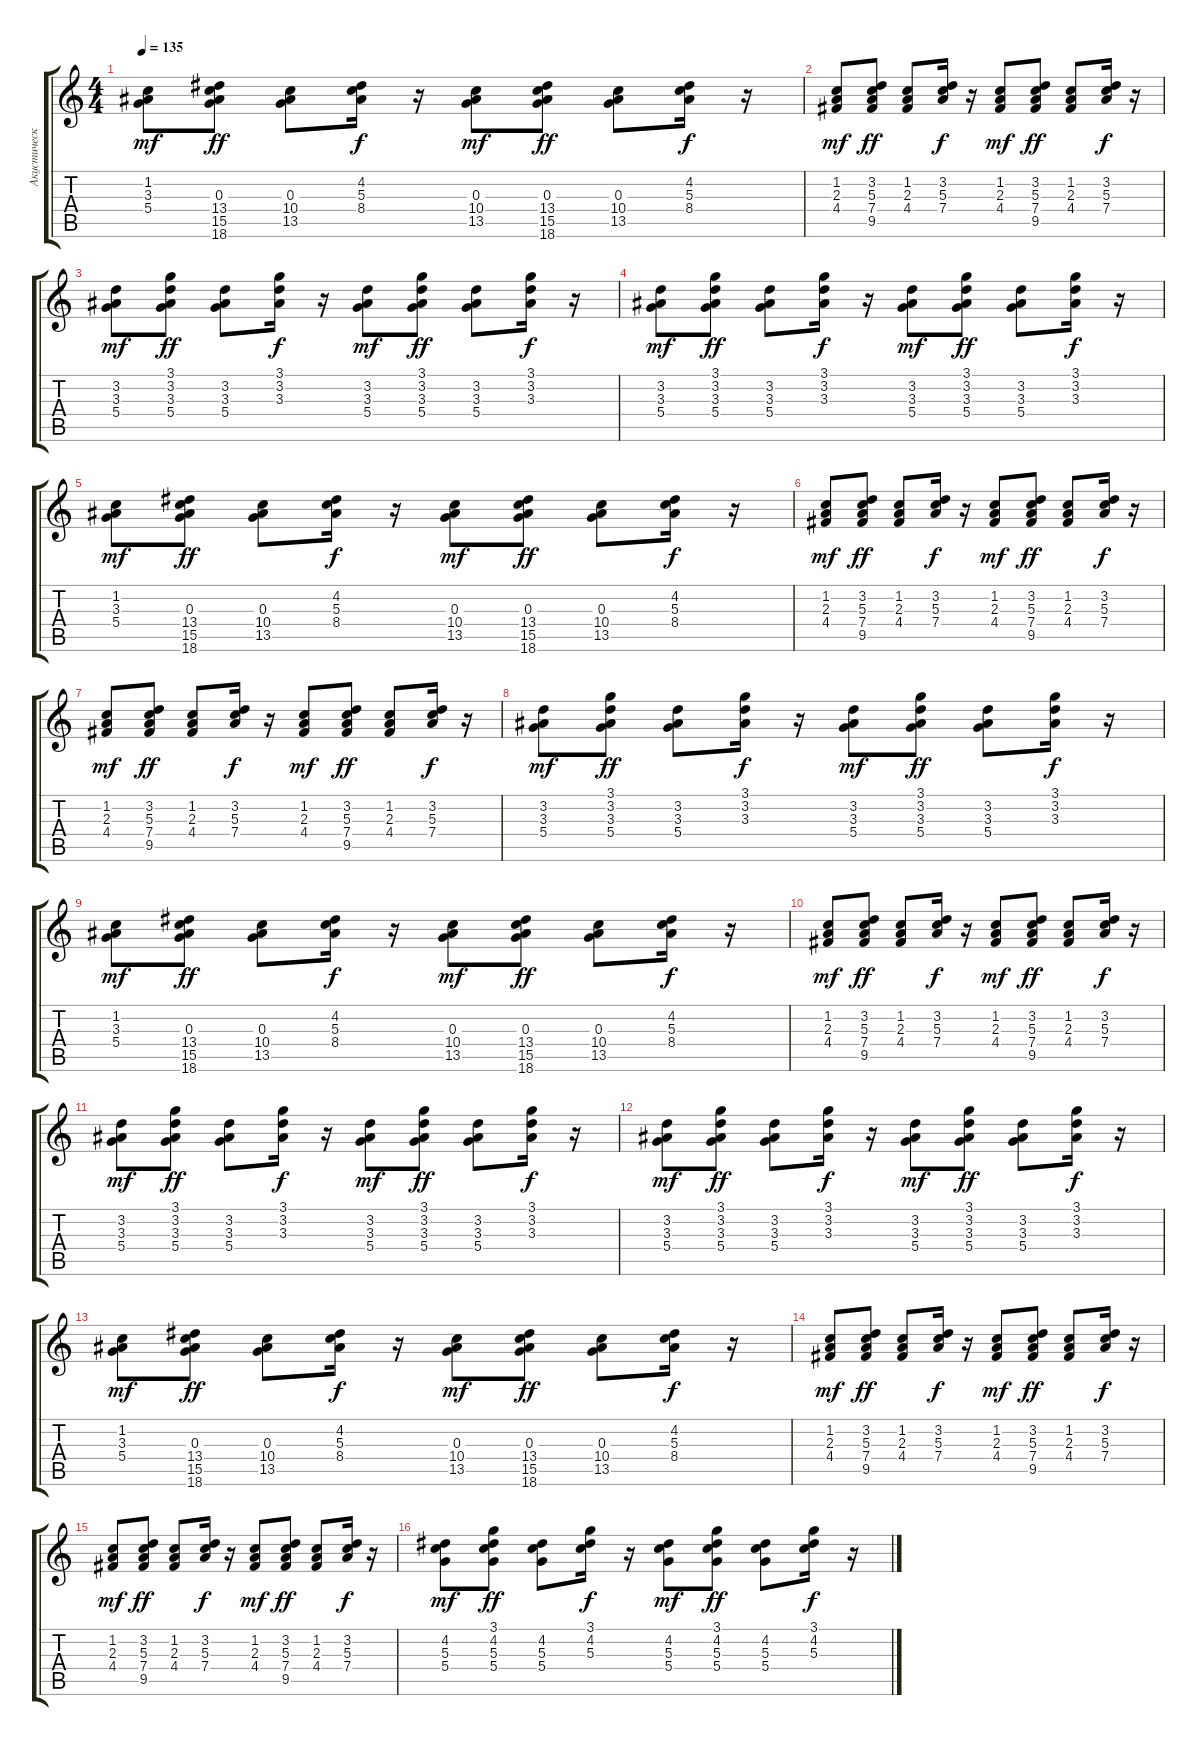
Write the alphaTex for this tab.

\track ("Акустическая гитара" "Акустическ") {instrument acousticguitarsteel}
\staff {score tabs}
\tuning (E4 B3 G3 D3 A2 E2) {hide}
\ts (4 4)
\tempo 135
\clef g2
\ks c
(1.2 3.3 5.4).8{dy mf} (0.3 13.4 15.5 18.6).8{dy ff} (0.3 10.4 13.5).8 (4.2 5.3 8.4).16{dy f} r.16 (0.3 10.4 13.5).8{dy mf} (0.3 13.4 15.5 18.6).8{dy ff} (0.3 10.4 13.5).8 (4.2 5.3 8.4).16{dy f} r.16 |
(1.2 2.3 4.4).8{dy mf} (3.2 5.3 7.4 9.5).8{dy ff} (1.2 2.3 4.4).8 (3.2 5.3 7.4).16{dy f} r.16 (1.2 2.3 4.4).8{dy mf} (3.2 5.3 7.4 9.5).8{dy ff} (1.2 2.3 4.4).8 (3.2 5.3 7.4).16{dy f} r.16 |
(3.2 3.3 5.4).8{dy mf} (3.1 3.2 3.3 5.4).8{dy ff} (3.2 3.3 5.4).8 (3.1 3.2 3.3).16{dy f} r.16 (3.2 3.3 5.4).8{dy mf} (3.1 3.2 3.3 5.4).8{dy ff} (3.2 3.3 5.4).8 (3.1 3.2 3.3).16{dy f} r.16 |
(3.2 3.3 5.4).8{dy mf} (3.1 3.2 3.3 5.4).8{dy ff} (3.2 3.3 5.4).8 (3.1 3.2 3.3).16{dy f} r.16 (3.2 3.3 5.4).8{dy mf} (3.1 3.2 3.3 5.4).8{dy ff} (3.2 3.3 5.4).8 (3.1 3.2 3.3).16{dy f} r.16 |
(1.2 3.3 5.4).8{dy mf} (0.3 13.4 15.5 18.6).8{dy ff} (0.3 10.4 13.5).8 (4.2 5.3 8.4).16{dy f} r.16 (0.3 10.4 13.5).8{dy mf} (0.3 13.4 15.5 18.6).8{dy ff} (0.3 10.4 13.5).8 (4.2 5.3 8.4).16{dy f} r.16 |
(1.2 2.3 4.4).8{dy mf} (3.2 5.3 7.4 9.5).8{dy ff} (1.2 2.3 4.4).8 (3.2 5.3 7.4).16{dy f} r.16 (1.2 2.3 4.4).8{dy mf} (3.2 5.3 7.4 9.5).8{dy ff} (1.2 2.3 4.4).8 (3.2 5.3 7.4).16{dy f} r.16 |
(1.2 2.3 4.4).8{dy mf} (3.2 5.3 7.4 9.5).8{dy ff} (1.2 2.3 4.4).8 (3.2 5.3 7.4).16{dy f} r.16 (1.2 2.3 4.4).8{dy mf} (3.2 5.3 7.4 9.5).8{dy ff} (1.2 2.3 4.4).8 (3.2 5.3 7.4).16{dy f} r.16 |
(3.2 3.3 5.4).8{dy mf} (3.1 3.2 3.3 5.4).8{dy ff} (3.2 3.3 5.4).8 (3.1 3.2 3.3).16{dy f} r.16 (3.2 3.3 5.4).8{dy mf} (3.1 3.2 3.3 5.4).8{dy ff} (3.2 3.3 5.4).8 (3.1 3.2 3.3).16{dy f} r.16 |
(1.2 3.3 5.4).8{dy mf} (0.3 13.4 15.5 18.6).8{dy ff} (0.3 10.4 13.5).8 (4.2 5.3 8.4).16{dy f} r.16 (0.3 10.4 13.5).8{dy mf} (0.3 13.4 15.5 18.6).8{dy ff} (0.3 10.4 13.5).8 (4.2 5.3 8.4).16{dy f} r.16 |
(1.2 2.3 4.4).8{dy mf} (3.2 5.3 7.4 9.5).8{dy ff} (1.2 2.3 4.4).8 (3.2 5.3 7.4).16{dy f} r.16 (1.2 2.3 4.4).8{dy mf} (3.2 5.3 7.4 9.5).8{dy ff} (1.2 2.3 4.4).8 (3.2 5.3 7.4).16{dy f} r.16 |
(3.2 3.3 5.4).8{dy mf} (3.1 3.2 3.3 5.4).8{dy ff} (3.2 3.3 5.4).8 (3.1 3.2 3.3).16{dy f} r.16 (3.2 3.3 5.4).8{dy mf} (3.1 3.2 3.3 5.4).8{dy ff} (3.2 3.3 5.4).8 (3.1 3.2 3.3).16{dy f} r.16 |
(3.2 3.3 5.4).8{dy mf} (3.1 3.2 3.3 5.4).8{dy ff} (3.2 3.3 5.4).8 (3.1 3.2 3.3).16{dy f} r.16 (3.2 3.3 5.4).8{dy mf} (3.1 3.2 3.3 5.4).8{dy ff} (3.2 3.3 5.4).8 (3.1 3.2 3.3).16{dy f} r.16 |
(1.2 3.3 5.4).8{dy mf} (0.3 13.4 15.5 18.6).8{dy ff} (0.3 10.4 13.5).8 (4.2 5.3 8.4).16{dy f} r.16 (0.3 10.4 13.5).8{dy mf} (0.3 13.4 15.5 18.6).8{dy ff} (0.3 10.4 13.5).8 (4.2 5.3 8.4).16{dy f} r.16 |
(1.2 2.3 4.4).8{dy mf} (3.2 5.3 7.4 9.5).8{dy ff} (1.2 2.3 4.4).8 (3.2 5.3 7.4).16{dy f} r.16 (1.2 2.3 4.4).8{dy mf} (3.2 5.3 7.4 9.5).8{dy ff} (1.2 2.3 4.4).8 (3.2 5.3 7.4).16{dy f} r.16 |
(1.2 2.3 4.4).8{dy mf} (3.2 5.3 7.4 9.5).8{dy ff} (1.2 2.3 4.4).8 (3.2 5.3 7.4).16{dy f} r.16 (1.2 2.3 4.4).8{dy mf} (3.2 5.3 7.4 9.5).8{dy ff} (1.2 2.3 4.4).8 (3.2 5.3 7.4).16{dy f} r.16 |
(4.2 5.3 5.4).8{dy mf} (3.1 4.2 5.3 5.4).8{dy ff} (4.2 5.3 5.4).8 (3.1 4.2 5.3).16{dy f} r.16 (4.2 5.3 5.4).8{dy mf} (3.1 4.2 5.3 5.4).8{dy ff} (4.2 5.3 5.4).8 (3.1 4.2 5.3).16{dy f} r.16
